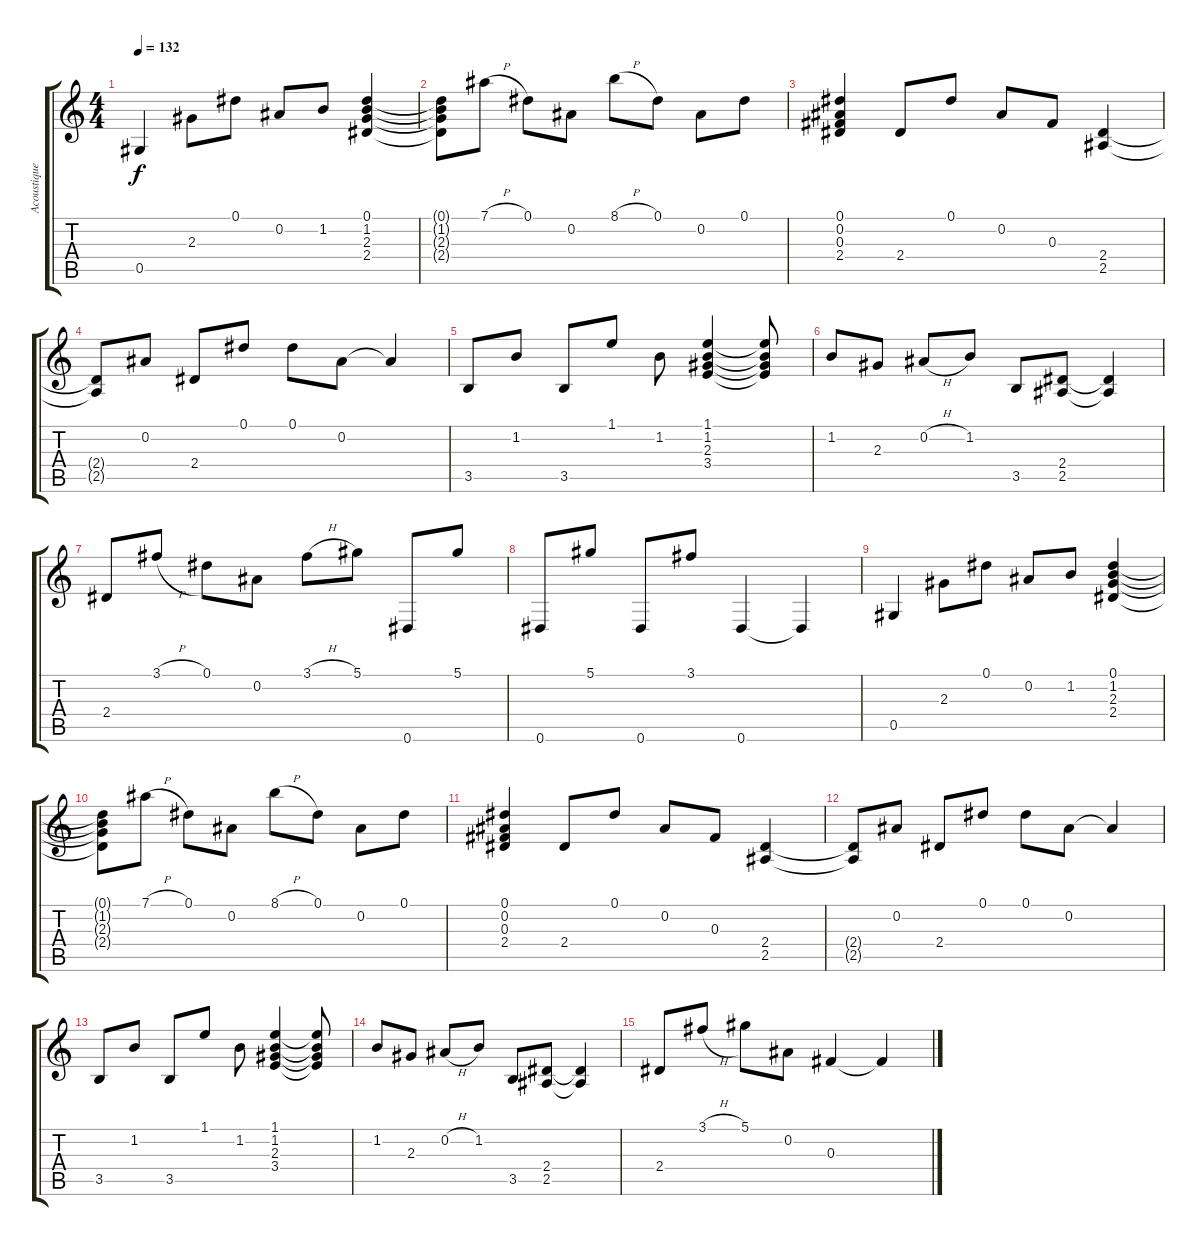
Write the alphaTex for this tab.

\track ("Acoustique" "Acoustique") {instrument acousticguitarnylon}
\staff {score tabs}
\tuning (Eb4 Bb3 Gb3 Db3 Ab2 Eb2) {hide}
\ts (4 4)
\tempo 132
\clef g2
\ks c
0.5.4{dy f} 2.3.8 0.1.8 0.2.8 1.2.8 (0.1 1.2 2.3 2.4).4 |
(0.1{t} 1.2{t} 2.3{t} 2.4{t}).8 7.1{h}.8 0.1.8 0.2.8 8.1{h}.8 0.1.8 0.2.8 0.1.8 |
(0.1 0.2 0.3 2.4).4 2.4.8 0.1.8 0.2.8 0.3.8 (2.4 2.5).4 |
(2.4{t} 2.5{t}).8 0.2.8 2.4.8 0.1.8 0.1.8 0.2.8 0.2{t}.4 |
3.5.8 1.2.8 3.5.8 1.1.8 1.2.8 (1.1 1.2 2.3 3.4).4 (1.1{t} 1.2{t} 2.3{t} 3.4{t}).8 |
1.2.8 2.3.8 0.2{h}.8 1.2.8 3.5.8 (2.4 2.5).8 (2.4{t} 2.5{t}).4 |
2.4.8 3.1{h}.8 0.1.8 0.2.8 3.1{h}.8 5.1.8 0.6.8 5.1.8 |
0.6.8 5.1.8 0.6.8 3.1.8 0.6.4 0.6{t}.4 |
0.5.4 2.3.8 0.1.8 0.2.8 1.2.8 (0.1 1.2 2.3 2.4).4 |
(0.1{t} 1.2{t} 2.3{t} 2.4{t}).8 7.1{h}.8 0.1.8 0.2.8 8.1{h}.8 0.1.8 0.2.8 0.1.8 |
(0.1 0.2 0.3 2.4).4 2.4.8 0.1.8 0.2.8 0.3.8 (2.4 2.5).4 |
(2.4{t} 2.5{t}).8 0.2.8 2.4.8 0.1.8 0.1.8 0.2.8 0.2{t}.4 |
3.5.8 1.2.8 3.5.8 1.1.8 1.2.8 (1.1 1.2 2.3 3.4).4 (1.1{t} 1.2{t} 2.3{t} 3.4{t}).8 |
1.2.8 2.3.8 0.2{h}.8 1.2.8 3.5.8 (2.4 2.5).8 (2.4{t} 2.5{t}).4 |
2.4.8 3.1{h}.8 5.1.8 0.2.8 0.3.4 0.3{t}.4
